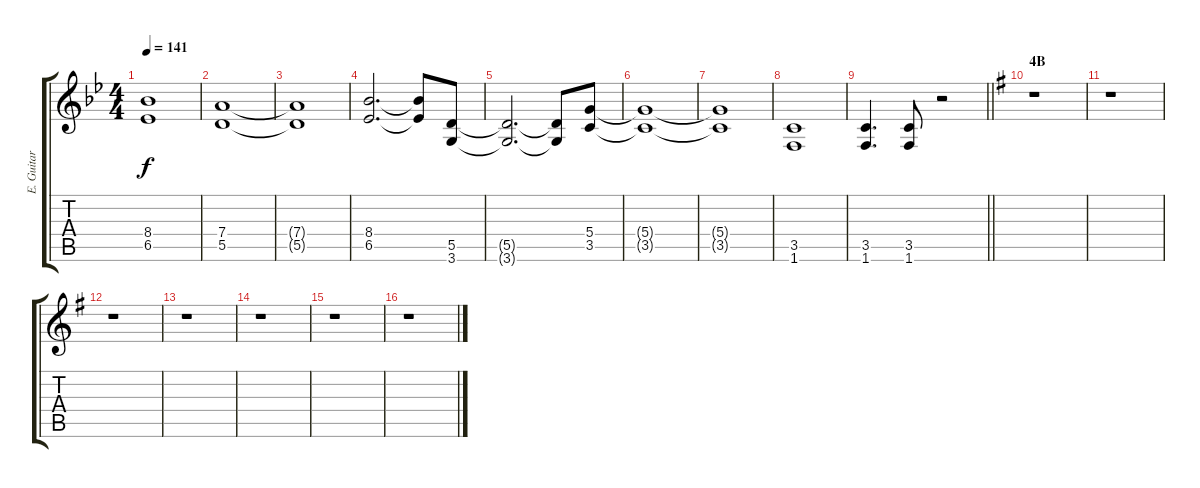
\track ("E. Guitar IV" "E. Guitar ") {instrument overdrivenguitar}
\staff {score tabs}
\tuning (E4 B3 G3 D3 A2 E2) {hide}
\ts (4 4)
\tempo 141
\clef g2
\ks bb
(8.4{t} 6.5{t}).1{dy f} |
(7.4 5.5).1 |
(7.4{t} 5.5{t}).1 |
(8.4 6.5).2{d} (8.4{t} 6.5{t}).8 (5.5 3.6).8 |
(5.5{t} 3.6{t}).2{d} (5.5{t} 3.6{t}).8 (5.4 3.5).8 |
(5.4{t} 3.5{t}).1 |
(5.4{t} 3.5{t}).1 |
(3.5 1.6).1 |
\barLineRight lightlight
(3.5 1.6).4{d} (3.5 1.6).8 r.2 |
\section ("" "4B")
\ks g
r.1 |
r.1 |
r.1 |
r.1 |
r.1 |
r.1 |
r.1
